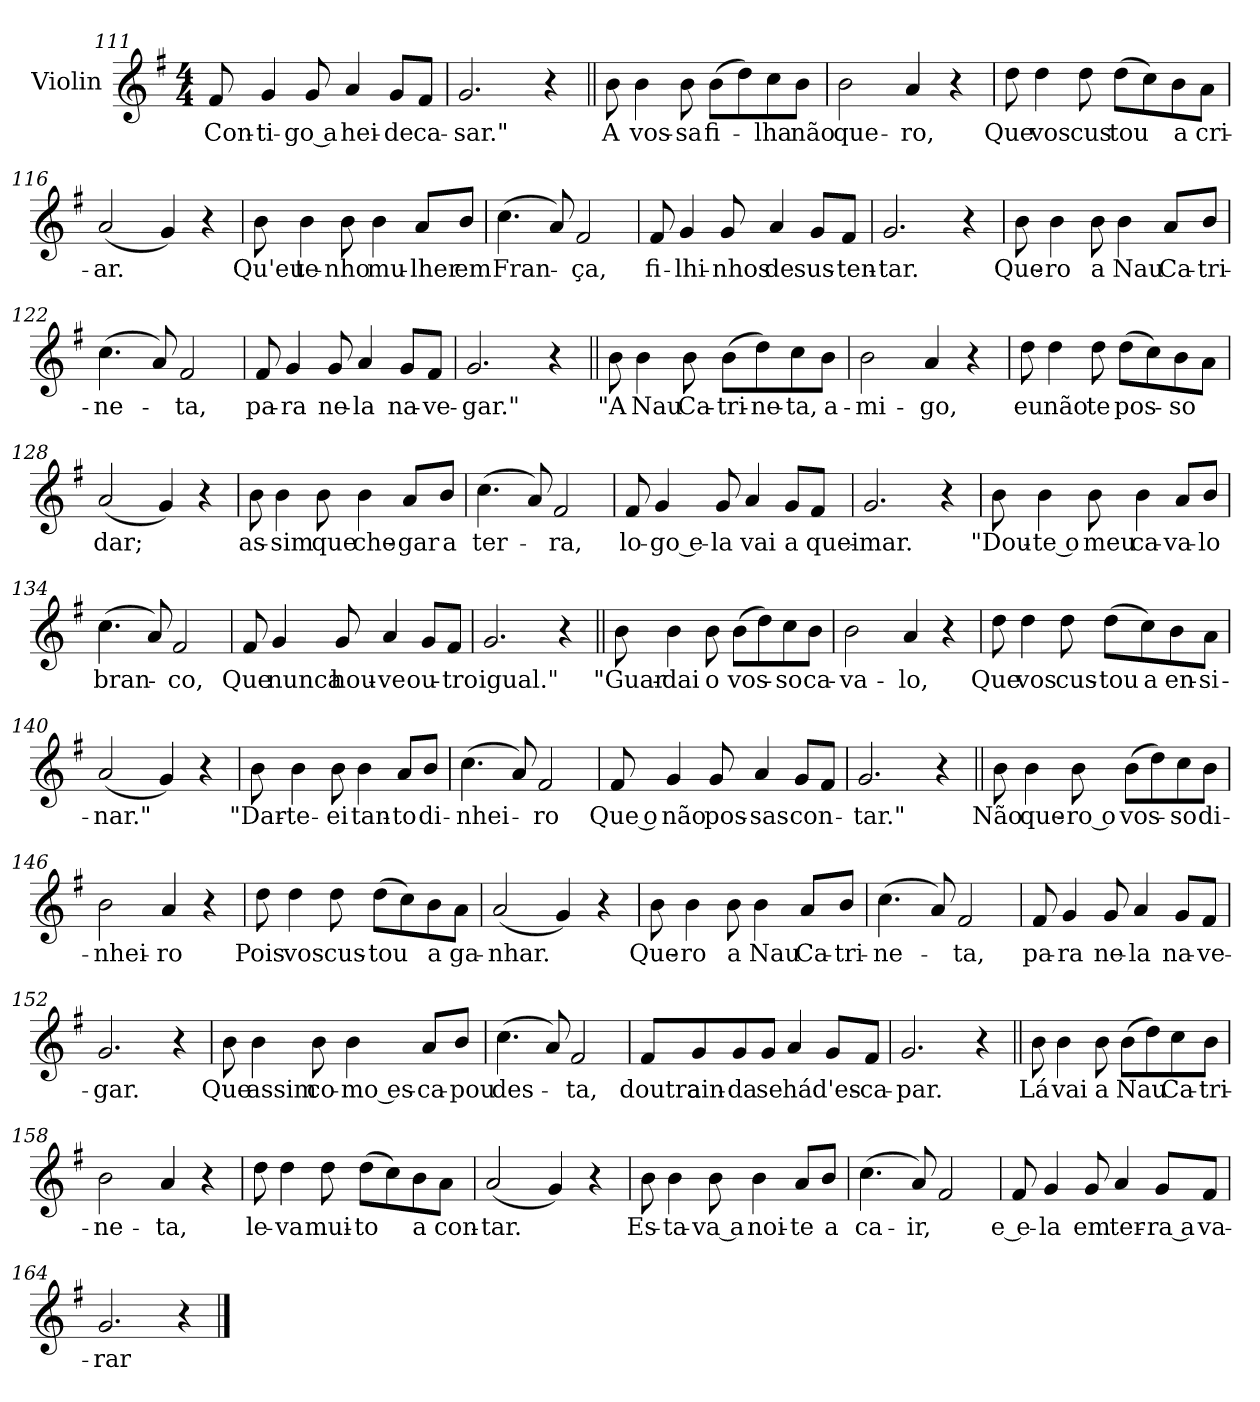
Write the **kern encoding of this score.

**kern	**text
*part1	*part1
*staff1	*staff1
*I"Violin	*
*I'Vln.	*
*clefG2	*
*k[f#]	*
*M4/4	*
=111	=111
8f#/	Con-
4g/	-ti-
8g/	-go a
4a/	hei-
8g/L	-de
8f#/J	ca-
=112	=112
2.g/	-sar."
4r	.
!!LO:LB:g=z
=113||	=113||
8b\	A
4b\	vos-
8b\	-sa
(>8b\L	fi-
8dd\)	.
8cc\	-lha
8b\J	não
=114	=114
2b\	que-
4a/	-ro,
4r	.
=115	=115
8dd\	Que
4dd\	vos
8dd\	cus
(>8dd\L	tou
8cc\)	.
8b\	a
8a\J	cri-
=116	=116
(<2a/	-ar.
4g/)	.
4r	.
!!LO:LB:g=z
=117	=117
8b\	Qu'eu
4b\	te-
8b\	-nho
4b\	mu-
8a/L	-lher
8b/J	em
=118	=118
(>4.cc\	Fran-
8a/)	.
2f#/	-ça,
=119	=119
8f#/	fi-
4g/	-lhi-
8g/	-nhos
4a/	de
8g/L	sus-
8f#/J	-ten-
=120	=120
2.g/	-tar.
4r	.
!!LO:LB:g=z
=121	=121
8b\	Que-
4b\	-ro
8b\	a
4b\	Nau
8a/L	Ca-
8b/J	-tri-
=122	=122
(>4.cc\	-ne-
8a/)	.
2f#/	-ta,
=123	=123
8f#/	pa-
4g/	-ra
8g/	ne-
4a/	-la
8g/L	na-
8f#/J	-ve-
=124	=124
2.g/	-gar."
4r	.
!!LO:LB:g=z
=125||	=125||
8b\	"A
4b\	Nau
8b\	Ca-
(>8b\L	-tri-
8dd\)	-ne-
8cc\	-ta,
8b\J	a-
=126	=126
2b\	-mi-
4a/	-go,
4r	.
=127	=127
8dd\	eu
4dd\	não
8dd\	te
(>8dd\L	pos-
8cc\)	.
8b\	-so
8a\J	.
=128	=128
(<2a/	dar;
4g/)	.
4r	.
!!LO:PB:g=z
=129	=129
8b\	as-
4b\	-sim
8b\	que
4b\	che-
8a/L	-gar
8b/J	a
=130	=130
(>4.cc\	ter-
8a/)	.
2f#/	-ra,
=131	=131
8f#/	lo-
4g/	-go e-
8g/	-la
4a/	vai
8g/L	a
8f#/J	quei-
=132	=132
2.g/	-mar.
4r	.
!!LO:LB:g=z
=133	=133
8b\	"Dou-
4b\	-te o
8b\	meu
4b\	ca-
8a/L	-va-
8b/J	-lo
=134	=134
(>4.cc\	bran-
8a/)	.
2f#/	-co,
=135	=135
8f#/	Que
4g/	nunca
8g/	hou-
4a/	-ve
8g/L	ou-
8f#/J	-tro
=136	=136
2.g/	igual."
4r	.
!!LO:LB:g=z
=137||	=137||
8b\	"Guar-
4b\	-dai
8b\	o
(>8b\L	vos-
8dd\)	.
8cc\	-so
8b\J	ca-
=138	=138
2b\	-va-
4a/	-lo,
4r	.
=139	=139
8dd\	Que
4dd\	vos
8dd\	cus-
(>8dd\L	-tou
8cc\)	a
8b\	en-
8a\J	-si-
=140	=140
(<2a/	-nar."
4g/)	.
4r	.
!!LO:LB:g=z
=141	=141
8b\	"Dar-
4b\	-te-
8b\	-ei
4b\	tan-
8a/L	-to
8b/J	di-
=142	=142
(>4.cc\	-nhei-
8a/)	.
2f#/	-ro
=143	=143
8f#/	Que o
4g/	não
8g/	pos-
4a/	-sas
8g/L	con-
8f#/J	.
=144	=144
2.g/	-tar."
4r	.
!!LO:LB:g=z
=145||	=145||
8b\	Não
4b\	que-
8b\	-ro o
(>8b\L	vos-
8dd\)	.
8cc\	-so
8b\J	di-
=146	=146
2b\	-nhei-
4a/	-ro
4r	.
=147	=147
8dd\	Pois
4dd\	vos
8dd\	cus-
(>8dd\L	-tou
8cc\)	.
8b\	a
8a\J	ga-
=148	=148
(<2a/	-nhar.
4g/)	.
4r	.
!!LO:LB:g=z
=149	=149
8b\	Que-
4b\	-ro
8b\	a
4b\	Nau
8a/L	Ca-
8b/J	-tri-
=150	=150
(>4.cc\	-ne-
8a/)	.
2f#/	-ta,
=151	=151
8f#/	pa-
4g/	ra
8g/	ne-
4a/	-la
8g/L	na-
8f#/J	-ve-
=152	=152
2.g/	-gar.
4r	.
!!LO:LB:g=z
=153	=153
8b\	Que
4b\	assim
8b\	co-
4b\	-mo es-
8a/L	-ca-
8b/J	-pou
=154	=154
(>4.cc\	des-
8a/)	.
2f#/	-ta,
=155	=155
8f#/L	doutra
8g/	ain-
8g/	-da
8g/J	se
4a/	há
8g/L	d'es-
8f#/J	-ca-
=156	=156
2.g/	-par.
4r	.
!!LO:LB:g=z
=157||	=157||
8b\	Lá
4b\	vai
8b\	a
(>8b\L	-Nau
8dd\)	.
8cc\	Ca-
8b\J	-tri-
=158	=158
2b\	-ne-
4a/	-ta,
4r	.
=159	=159
8dd\	le-
4dd\	-va
8dd\	mui-
(>8dd\L	-to
8cc\)	.
8b\	a
8a\J	con-
=160	=160
(<2a/	-tar.
4g/)	.
4r	.
!!LO:LB:g=z
=161	=161
8b\	Es-
4b\	-ta-
8b\	-va a
4b\	noi-
8a/L	-te
8b/J	a
=162	=162
(>4.cc\	ca-
8a/)	ir,
2f#/	.
=163	=163
8f#/	e e-
4g/	-la
8g/	em
4a/	ter-
8g/L	-ra a
8f#/J	va-
=164	=164
2.g/	-rar
4r	.
==	==
*-	*-
